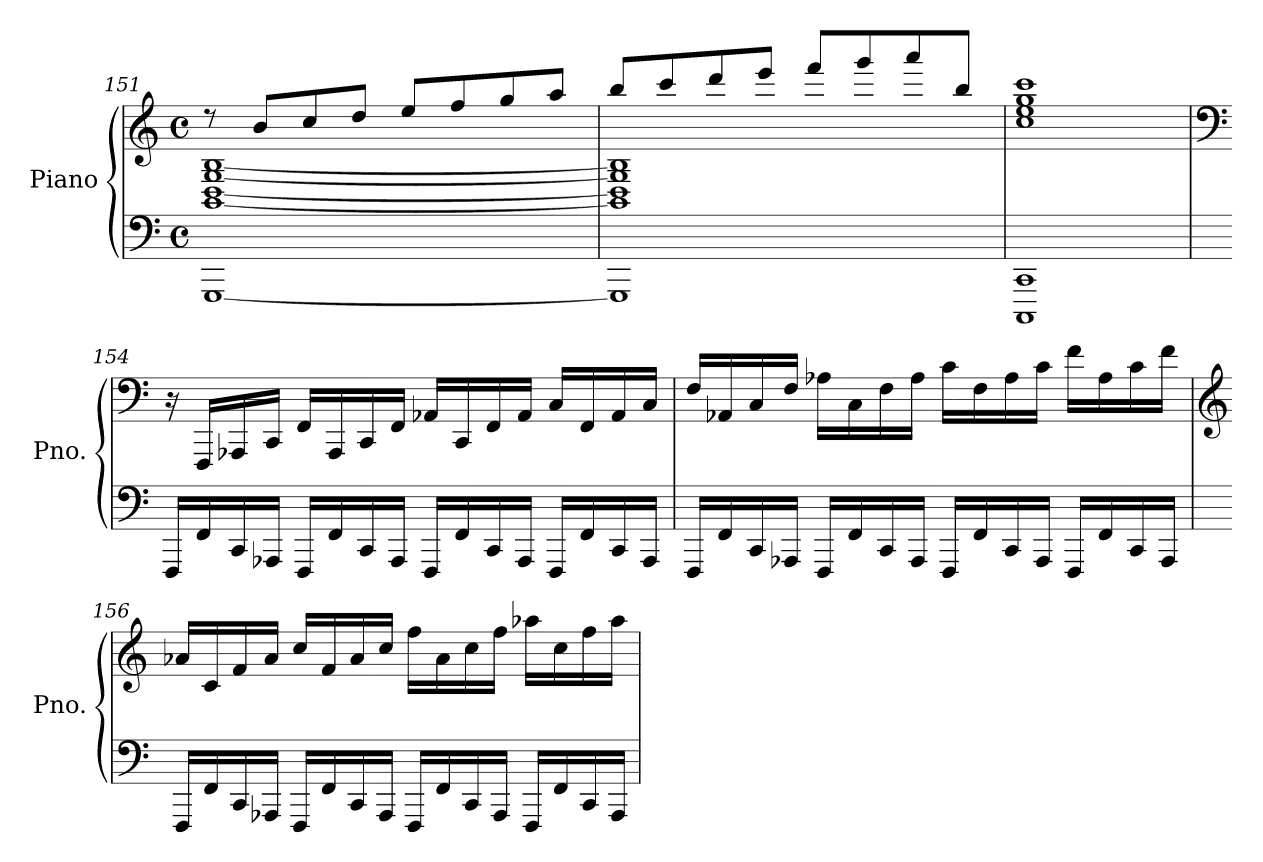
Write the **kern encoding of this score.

**kern	**kern
*part1	*part1
*staff2	*staff1
*I"Piano	*
*I'Pno.	*
!!LO:LB:g=z
*clefF4	*clefG2
*k[]	*k[]
*M4/4	*M4/4
*met(c)	*met(c)
=151	=151
*	*^
[1GGG	8r	[1BB [1D [1G [1B
.	8b/L	.
.	8cc/	.
.	8dd/J	.
.	8ee/L	.
.	8ff/	.
.	8gg/	.
.	8aa/J	.
=152	=152	=152
1GGG]	8bb/L	1BB] 1D] 1G] 1B]
.	8ccc/	.
.	8ddd/	.
.	8eee/J	.
.	8fff/L	.
.	8ggg/	.
.	8aaa/	.
.	8bb/J	.
*	*v	*v
=153	=153
1CCC 1CC	1cc 1ee 1gg 1ccc
=154	=154
*	*clefF4
16FFF/LL	16r
16FF/	16FFF/LL
16CC/	16AAA-X/
16AAA-X/JJ	16CC/JJ
16FFF/LL	16FF/LL
16FF/	16AAA-/
16CC/	16CC/
16AAA-/JJ	16FF/JJ
16FFF/LL	16AA-X/LL
16FF/	16CC/
16CC/	16FF/
16AAA-/JJ	16AA-/JJ
16FFF/LL	16C/LL
16FF/	16FF/
16CC/	16AA-/
16AAA-/JJ	16C/JJ
!!LO:LB:g=z
=155	=155
16FFF/LL	16F/LL
16FF/	16AA-X/
16CC/	16C/
16AAA-X/JJ	16F/JJ
16FFF/LL	16A-X\LL
16FF/	16C\
16CC/	16F\
16AAA-/JJ	16A-\JJ
16FFF/LL	16c\LL
16FF/	16F\
16CC/	16A-\
16AAA-/JJ	16c\JJ
16FFF/LL	16f\LL
16FF/	16A-\
16CC/	16c\
16AAA-/JJ	16f\JJ
=156	=156
*	*clefG2
16FFF/LL	16a-X/LL
16FF/	16c/
16CC/	16f/
16AAA-X/JJ	16a-/JJ
16FFF/LL	16cc/LL
16FF/	16f/
16CC/	16a-/
16AAA-/JJ	16cc/JJ
16FFF/LL	16ff\LL
16FF/	16a-\
16CC/	16cc\
16AAA-/JJ	16ff\JJ
16FFF/LL	16aa-X\LL
16FF/	16cc\
16CC/	16ff\
16AAA-/JJ	16aa-\JJ
=	=
*-	*-
